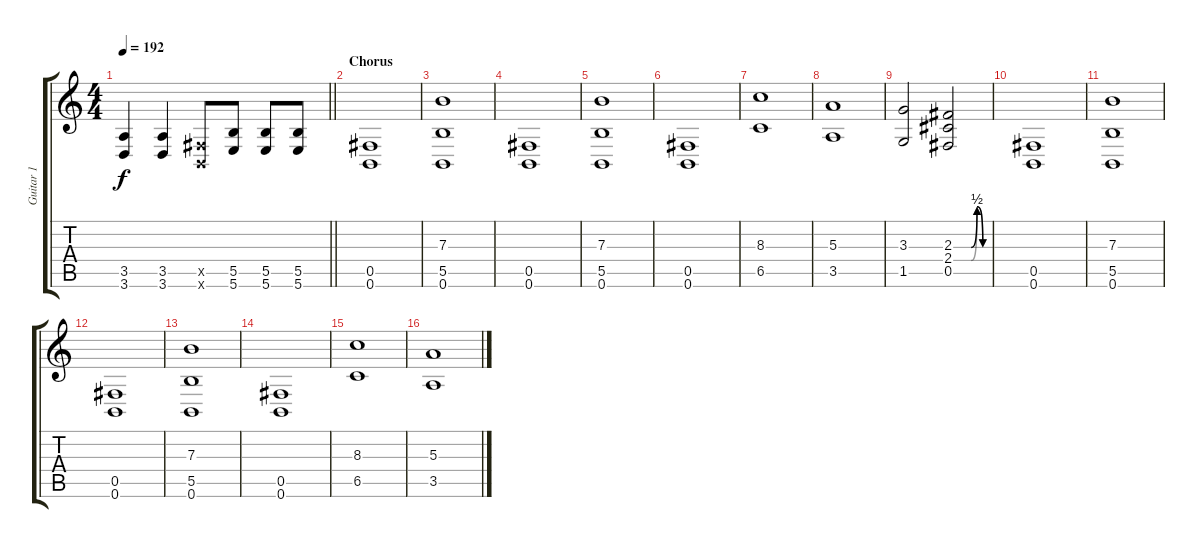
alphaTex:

\track ("Guitar 1" "Guitar 1") {instrument distortionguitar}
\staff {score tabs}
\tuning (Db4 Ab3 E3 B2 Gb2 B1) {hide}
\ts (4 4)
\tempo 192
\clef g2
\barLineRight lightlight
\ks c
(3.5{t} 3.6{t}).4{dy f} (3.5 3.6).4 (0.5{x} 0.6{x}).8 (5.5 5.6).8 (5.5 5.6).8 (5.5 5.6).8 |
\section ("" "Chorus")
(0.5 0.6).1 |
(7.3 5.5 0.6).1 |
(0.5 0.6).1 |
(7.3 5.5 0.6).1 |
(0.5 0.6).1 |
(8.3 6.5).1 |
(5.3 3.5).1 |
(3.3 1.5).2 (2.3{be (custom 0 0 30 0 40 2 50 0 60 0)} 2.4{be (custom 0 0 30 0 40 2 50 0 60 0)} 0.5).2 |
(0.5 0.6).1 |
(7.3 5.5 0.6).1 |
(0.5 0.6).1 |
(7.3 5.5 0.6).1 |
(0.5 0.6).1 |
(8.3 6.5).1 |
(5.3 3.5).1
